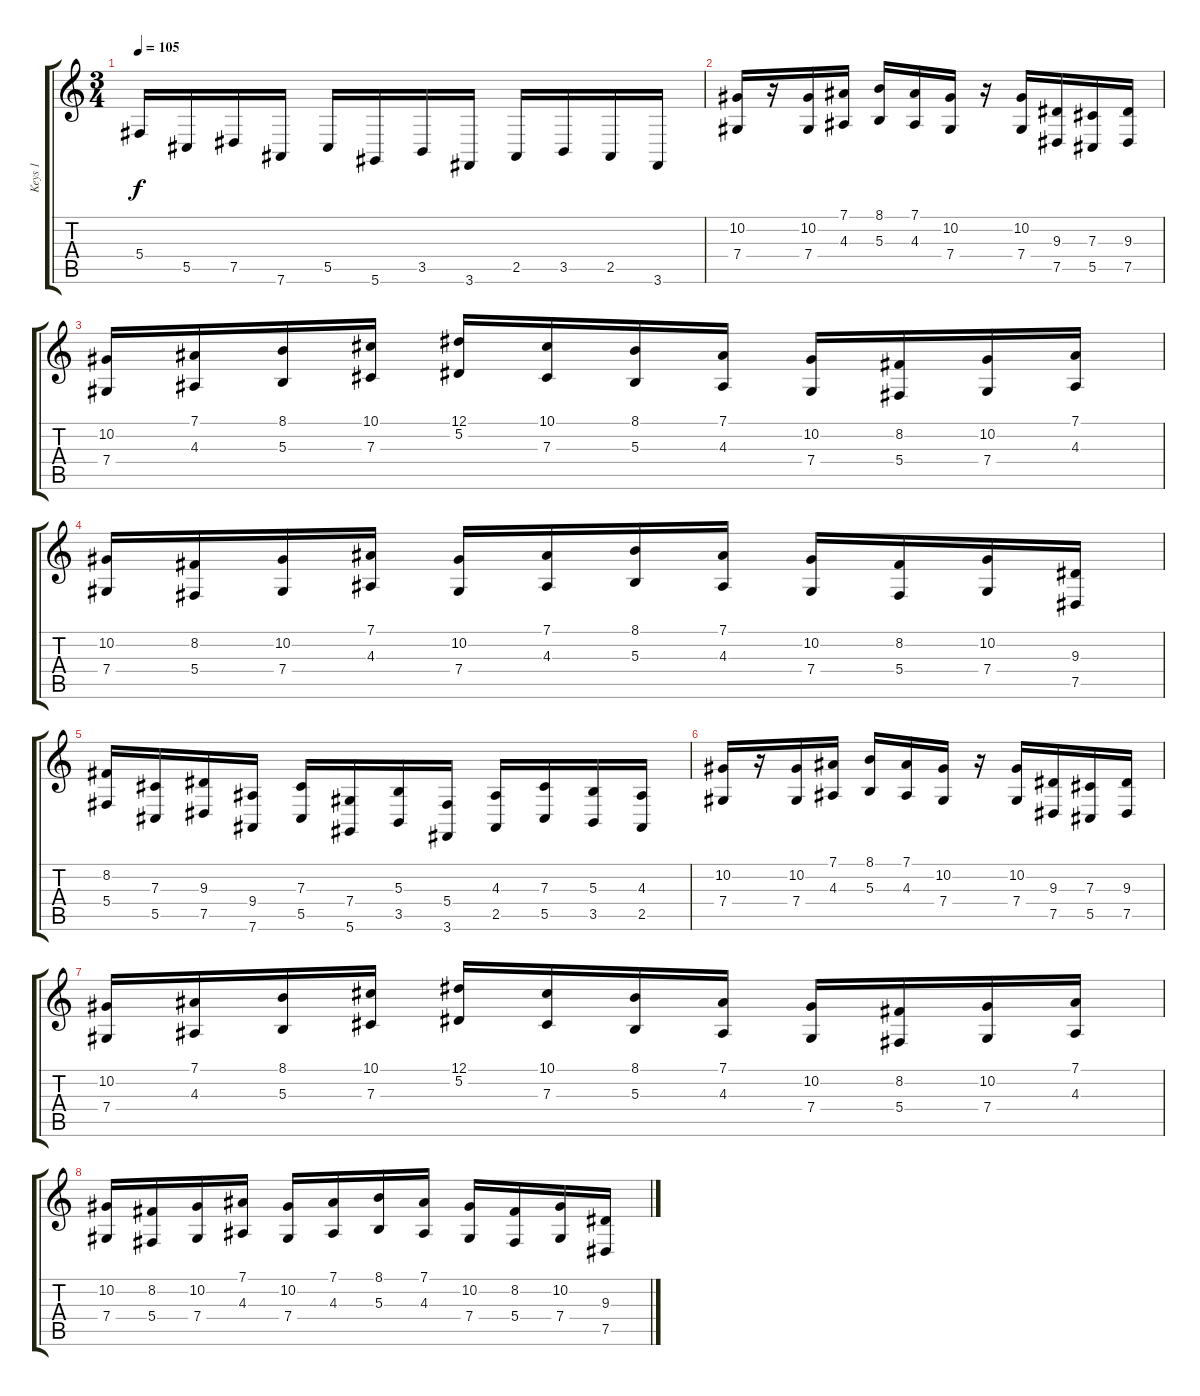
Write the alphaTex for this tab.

\track ("Keys 1" "Keys 1") {instrument stringensemble1}
\staff {score tabs}
\tuning (Eb4 Bb3 Gb3 Db3 Ab2 Eb2) {hide}
\ts (3 4)
\tempo 105
\clef g2
\ks c
5.4.16{dy f} 5.5.16 7.5.16 7.6.16 5.5.16 5.6.16 3.5.16 3.6.16 2.5.16 3.5.16 2.5.16 3.6.16 |
(10.2 7.4).16 r.16 (10.2 7.4).16 (7.1 4.3).16 (8.1 5.3).16 (7.1 4.3).16 (10.2 7.4).16 r.16 (10.2 7.4).16 (9.3 7.5).16 (7.3 5.5).16 (9.3 7.5).16 |
(10.2 7.4).16 (7.1 4.3).16 (8.1 5.3).16 (10.1 7.3).16 (12.1 5.2).16 (10.1 7.3).16 (8.1 5.3).16 (7.1 4.3).16 (10.2 7.4).16 (8.2 5.4).16 (10.2 7.4).16 (7.1 4.3).16 |
(10.2 7.4).16 (8.2 5.4).16 (10.2 7.4).16 (7.1 4.3).16 (10.2 7.4).16 (7.1 4.3).16 (8.1 5.3).16 (7.1 4.3).16 (10.2 7.4).16 (8.2 5.4).16 (10.2 7.4).16 (9.3 7.5).16 |
(8.2 5.4).16 (7.3 5.5).16 (9.3 7.5).16 (9.4 7.6).16 (7.3 5.5).16 (7.4 5.6).16 (5.3 3.5).16 (5.4 3.6).16 (4.3 2.5).16 (7.3 5.5).16 (5.3 3.5).16 (4.3 2.5).16 |
(10.2 7.4).16 r.16 (10.2 7.4).16 (7.1 4.3).16 (8.1 5.3).16 (7.1 4.3).16 (10.2 7.4).16 r.16 (10.2 7.4).16 (9.3 7.5).16 (7.3 5.5).16 (9.3 7.5).16 |
(10.2 7.4).16 (7.1 4.3).16 (8.1 5.3).16 (10.1 7.3).16 (12.1 5.2).16 (10.1 7.3).16 (8.1 5.3).16 (7.1 4.3).16 (10.2 7.4).16 (8.2 5.4).16 (10.2 7.4).16 (7.1 4.3).16 |
(10.2 7.4).16 (8.2 5.4).16 (10.2 7.4).16 (7.1 4.3).16 (10.2 7.4).16 (7.1 4.3).16 (8.1 5.3).16 (7.1 4.3).16 (10.2 7.4).16 (8.2 5.4).16 (10.2 7.4).16 (9.3 7.5).16
